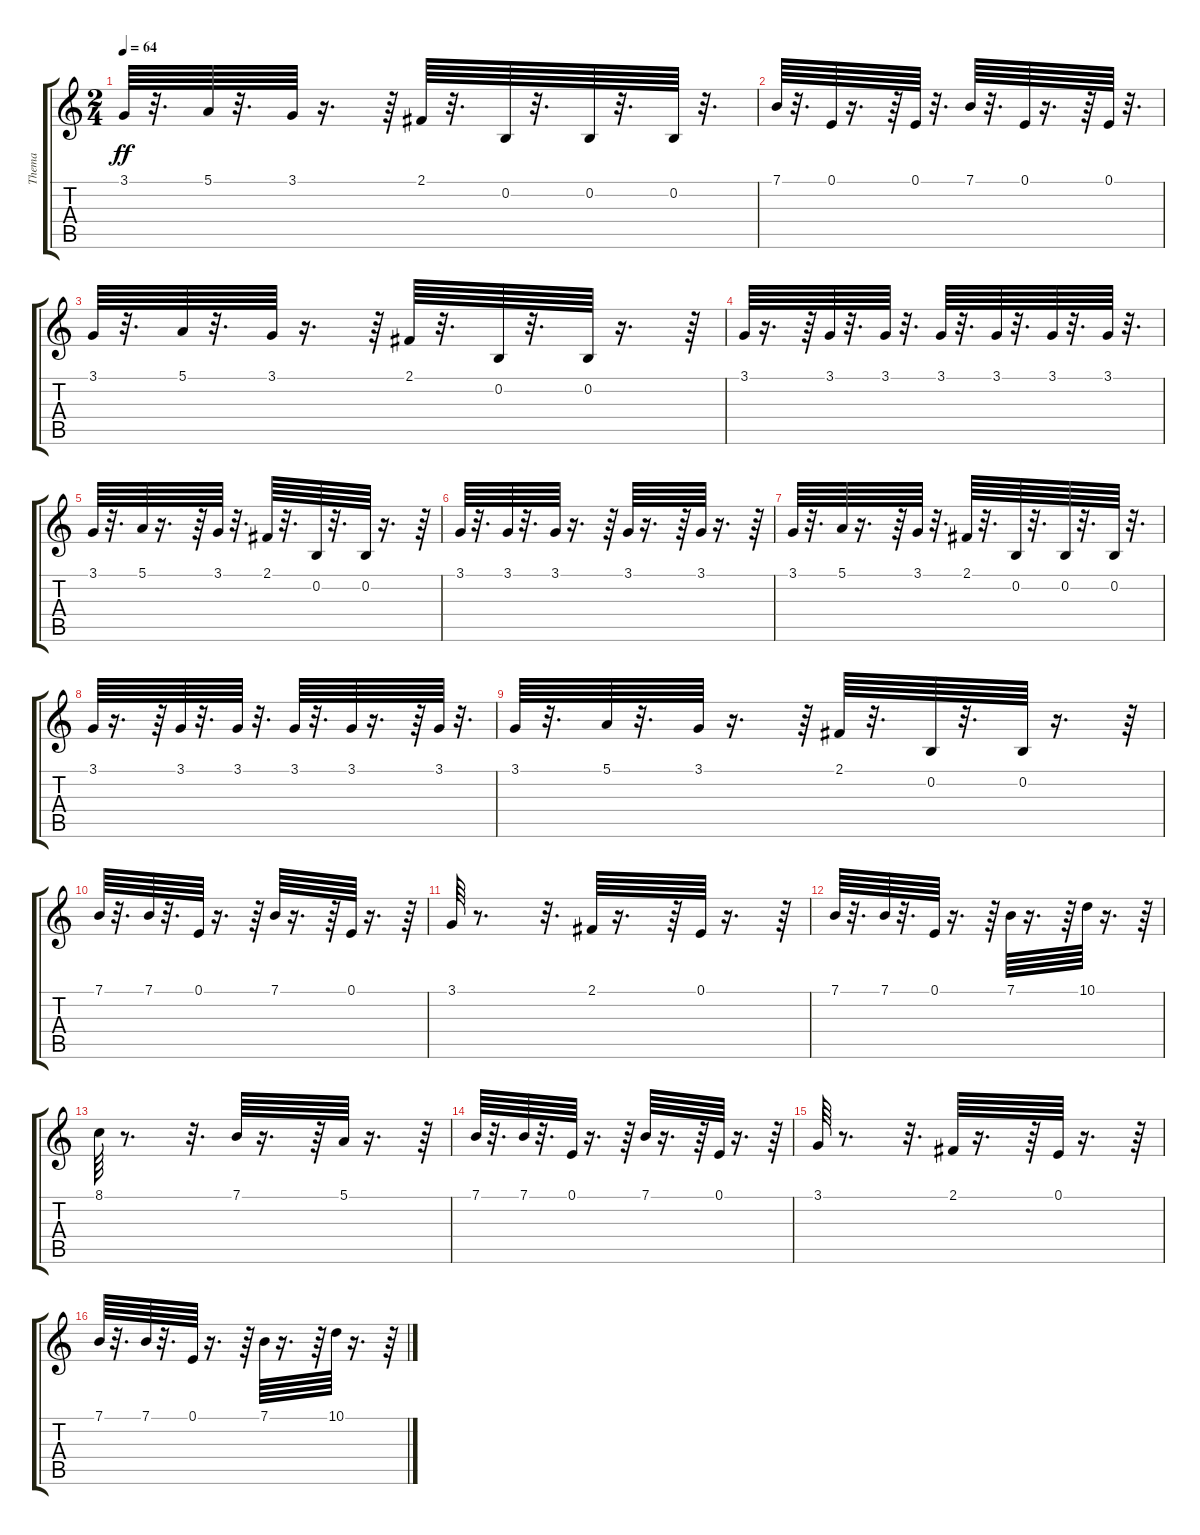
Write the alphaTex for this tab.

\track ("Thema" "Thema") {instrument fx5brightness}
\staff {score tabs}
\tuning (E4 B3 G3 D3 A2 E2) {hide}
\ts (2 4)
\tempo 64
\clef g2
\ks c
3.1.64{dy ff} r.32{d} 5.1.64 r.32{d} 3.1.64 r.16{d} r.64 2.1.64 r.32{d} 0.2.64 r.32{d} 0.2.64 r.32{d} 0.2.64 r.32{d} |
7.1.64 r.32{d} 0.1.64 r.16{d} r.64 0.1.64 r.32{d} 7.1.64 r.32{d} 0.1.64 r.16{d} r.64 0.1.64 r.32{d} |
3.1.64 r.32{d} 5.1.64 r.32{d} 3.1.64 r.16{d} r.64 2.1.64 r.32{d} 0.2.64 r.32{d} 0.2.64 r.16{d} r.64 |
3.1.64 r.16{d} r.64 3.1.64 r.32{d} 3.1.64 r.32{d} 3.1.64 r.32{d} 3.1.64 r.32{d} 3.1.64 r.32{d} 3.1.64 r.32{d} |
3.1.64 r.32{d} 5.1.64 r.16{d} r.64 3.1.64 r.32{d} 2.1.64 r.32{d} 0.2.64 r.32{d} 0.2.64 r.16{d} r.64 |
3.1.64 r.32{d} 3.1.64 r.32{d} 3.1.64 r.16{d} r.64 3.1.64 r.16{d} r.64 3.1.64 r.16{d} r.64 |
3.1.64 r.32{d} 5.1.64 r.16{d} r.64 3.1.64 r.32{d} 2.1.64 r.32{d} 0.2.64 r.32{d} 0.2.64 r.32{d} 0.2.64 r.32{d} |
3.1.64 r.16{d} r.64 3.1.64 r.32{d} 3.1.64 r.32{d} 3.1.64 r.32{d} 3.1.64 r.16{d} r.64 3.1.64 r.32{d} |
3.1.64 r.32{d} 5.1.64 r.32{d} 3.1.64 r.16{d} r.64 2.1.64 r.32{d} 0.2.64 r.32{d} 0.2.64 r.16{d} r.64 |
7.1.64 r.32{d} 7.1.64 r.32{d} 0.1.64 r.16{d} r.64 7.1.64 r.16{d} r.64 0.1.64 r.16{d} r.64 |
3.1.64 r.8{d} r.32{d} 2.1.64 r.16{d} r.64 0.1.64 r.16{d} r.64 |
7.1.64 r.32{d} 7.1.64 r.32{d} 0.1.64 r.16{d} r.64 7.1.64 r.16{d} r.64 10.1.64 r.16{d} r.64 |
8.1.64 r.8{d} r.32{d} 7.1.64 r.16{d} r.64 5.1.64 r.16{d} r.64 |
7.1.64 r.32{d} 7.1.64 r.32{d} 0.1.64 r.16{d} r.64 7.1.64 r.16{d} r.64 0.1.64 r.16{d} r.64 |
3.1.64 r.8{d} r.32{d} 2.1.64 r.16{d} r.64 0.1.64 r.16{d} r.64 |
7.1.64 r.32{d} 7.1.64 r.32{d} 0.1.64 r.16{d} r.64 7.1.64 r.16{d} r.64 10.1.64 r.16{d} r.64
